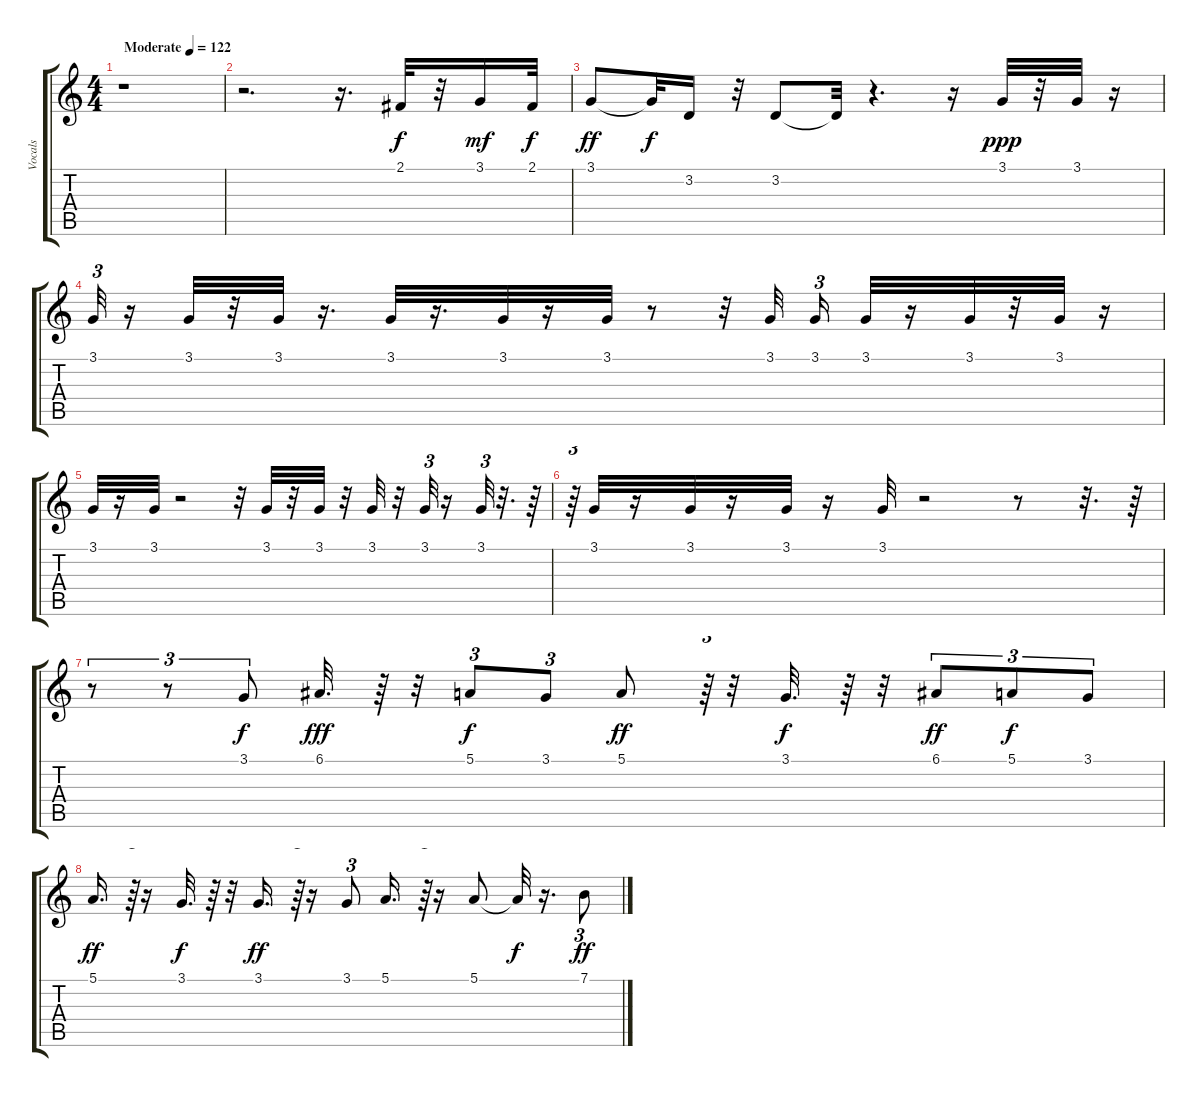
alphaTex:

\track ("Vocals" "Vocals") {instrument synthbrass1}
\staff {score tabs}
\tuning (E4 B3 G3 D3 A2 E2) {hide}
\ts (4 4)
\tempo (122 "Moderate")
\clef g2
\ks c
r.1{dy f instrument synthbrass1} |
r.2{d} r.16{d} 2.1.32 r.32 3.1.16{dy mf} 2.1.32{dy f} |
3.1.8{dy ff} 3.1{t}.32{dy f} 3.2.16 r.32 3.2.8 3.2{t}.32 r.4{d} r.16 3.1.32{dy ppp} r.32 3.1.32 r.16 |
3.1.32{tu (3 2)} r.16 3.1.32 r.32 3.1.32 r.16{d} 3.1.32 r.16{d} 3.1.32 r.16 3.1.32 r.8 r.32 3.1.32 3.1.16{tu (3 2)} 3.1.32 r.16 3.1.32 r.32 3.1.32 r.16 |
3.1.32 r.16 3.1.32 r.2 r.32 3.1.32 r.32 3.1.32 r.32 3.1.32 r.32 3.1.32{tu (3 2)} r.16 3.1.32{tu (3 2)} r.32{d} r.64 |
r.64{tu (3 2)} 3.1.32 r.16 3.1.32 r.16 3.1.32 r.16 3.1.32 r.2 r.8 r.32{d} r.64 |
r.8{tu (3 2)} r.8{tu (3 2)} 3.1.8{tu (3 2) dy f} 6.1.32{d dy fff} r.64 r.32 5.1.8{tu (3 2) dy f} 3.1.8{tu (3 2)} 5.1.8{dy ff} r.64{tu (3 2)} r.32 3.1.32{d dy f} r.64 r.32 6.1.8{tu (3 2) dy ff} 5.1.8{tu (3 2) dy f} 3.1.8{tu (3 2)} |
5.1.16{d dy ff} r.64{tu (3 2)} r.16 3.1.32{d dy f} r.64 r.32 3.1.16{d dy ff} r.64{tu (3 2)} r.16 3.1.8{tu (3 2)} 5.1.16{d} r.64{tu (3 2)} r.16 5.1.8 5.1{t}.32{dy f} r.16{d} 7.1.8{tu (3 2) dy ff}
